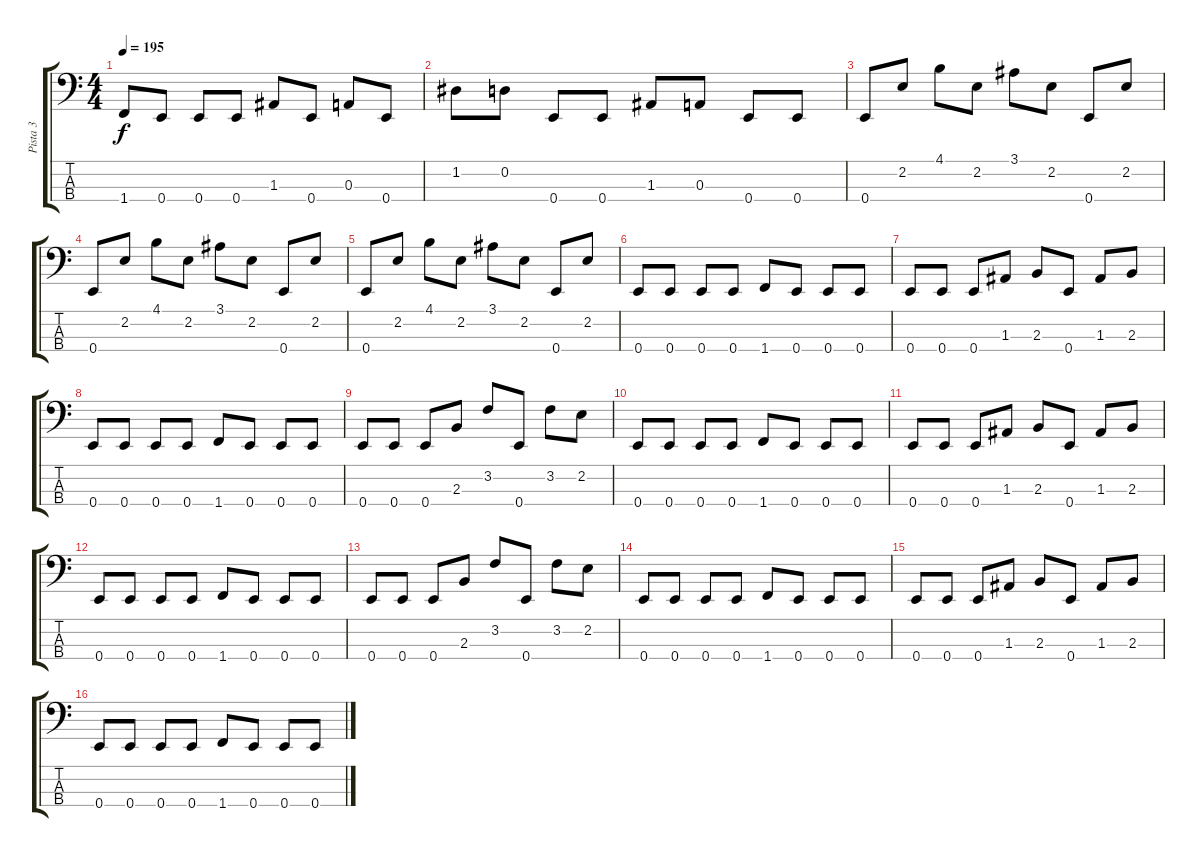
\track ("Pista 3" "Pista 3") {instrument electricbassfinger}
\staff {score tabs}
\tuning (G2 D2 A1 E1) {hide}
\ts (4 4)
\tempo 195
\clef f4
\ks c
1.4{t}.8{dy f} 0.4.8 0.4.8 0.4.8 1.3.8 0.4.8 0.3.8 0.4.8 |
1.2.8 0.2.8 0.4.8 0.4.8 1.3.8 0.3.8 0.4.8 0.4.8 |
0.4.8 2.2.8 4.1.8 2.2.8 3.1.8 2.2.8 0.4.8 2.2.8 |
0.4.8 2.2.8 4.1.8 2.2.8 3.1.8 2.2.8 0.4.8 2.2.8 |
0.4.8 2.2.8 4.1.8 2.2.8 3.1.8 2.2.8 0.4.8 2.2.8 |
0.4.8 0.4.8 0.4.8 0.4.8 1.4.8 0.4.8 0.4.8 0.4.8 |
0.4.8 0.4.8 0.4.8 1.3.8 2.3.8 0.4.8 1.3.8 2.3.8 |
0.4.8 0.4.8 0.4.8 0.4.8 1.4.8 0.4.8 0.4.8 0.4.8 |
0.4.8 0.4.8 0.4.8 2.3.8 3.2.8 0.4.8 3.2.8 2.2.8 |
0.4.8 0.4.8 0.4.8 0.4.8 1.4.8 0.4.8 0.4.8 0.4.8 |
0.4.8 0.4.8 0.4.8 1.3.8 2.3.8 0.4.8 1.3.8 2.3.8 |
0.4.8 0.4.8 0.4.8 0.4.8 1.4.8 0.4.8 0.4.8 0.4.8 |
0.4.8 0.4.8 0.4.8 2.3.8 3.2.8 0.4.8 3.2.8 2.2.8 |
0.4.8 0.4.8 0.4.8 0.4.8 1.4.8 0.4.8 0.4.8 0.4.8 |
0.4.8 0.4.8 0.4.8 1.3.8 2.3.8 0.4.8 1.3.8 2.3.8 |
0.4.8 0.4.8 0.4.8 0.4.8 1.4.8 0.4.8 0.4.8 0.4.8
